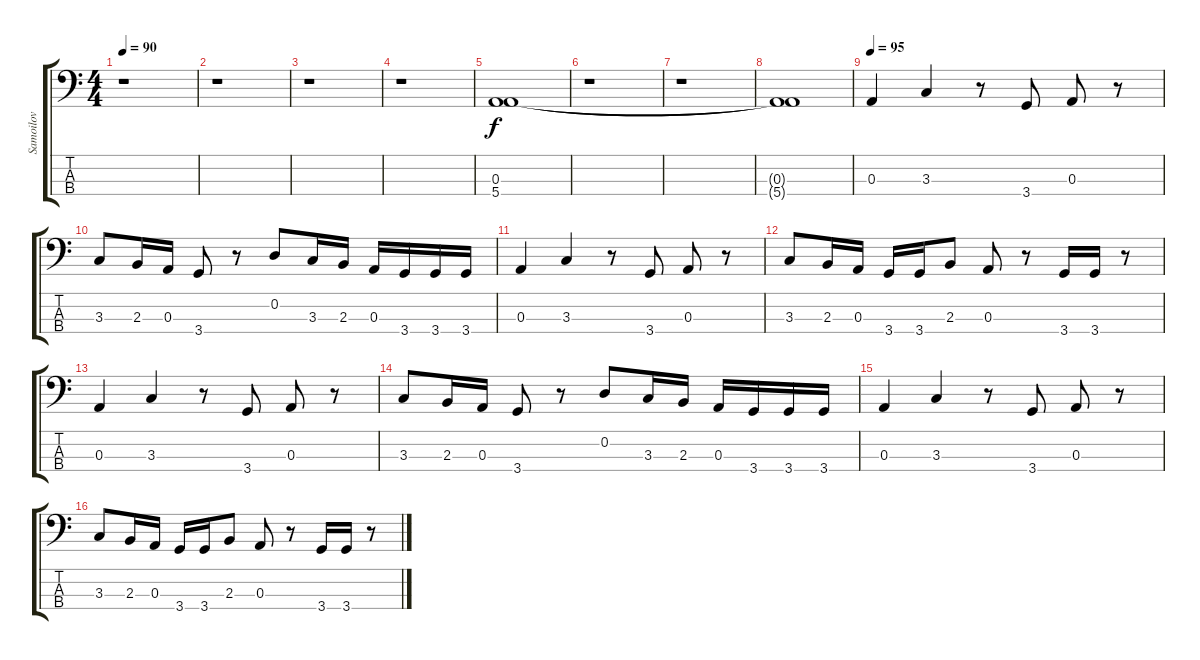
\track ("Samoilov" "Samoilov") {instrument electricbassfinger}
\staff {score tabs}
\tuning (G2 D2 A1 E1) {hide}
\ts (4 4)
\tempo 90
\clef f4
\ks c
r.1{dy f instrument electricbassfinger} |
r.1 |
r.1 |
r.1 |
(0.3 5.4).1 |
r.1 |
r.1 |
(0.3{t} 5.4{t}).1 |
\tempo 95
0.3.4 3.3.4 r.8 3.4.8 0.3.8 r.8 |
3.3.8 2.3.16 0.3.16 3.4.8 r.8 0.2.8 3.3.16 2.3.16 0.3.16 3.4.16 3.4.16 3.4.16 |
0.3.4 3.3.4 r.8 3.4.8 0.3.8 r.8 |
3.3.8 2.3.16 0.3.16 3.4.16 3.4.16 2.3.8 0.3.8 r.8 3.4.16 3.4.16 r.8 |
0.3.4 3.3.4 r.8 3.4.8 0.3.8 r.8 |
3.3.8 2.3.16 0.3.16 3.4.8 r.8 0.2.8 3.3.16 2.3.16 0.3.16 3.4.16 3.4.16 3.4.16 |
0.3.4 3.3.4 r.8 3.4.8 0.3.8 r.8 |
3.3.8 2.3.16 0.3.16 3.4.16 3.4.16 2.3.8 0.3.8 r.8 3.4.16 3.4.16 r.8
